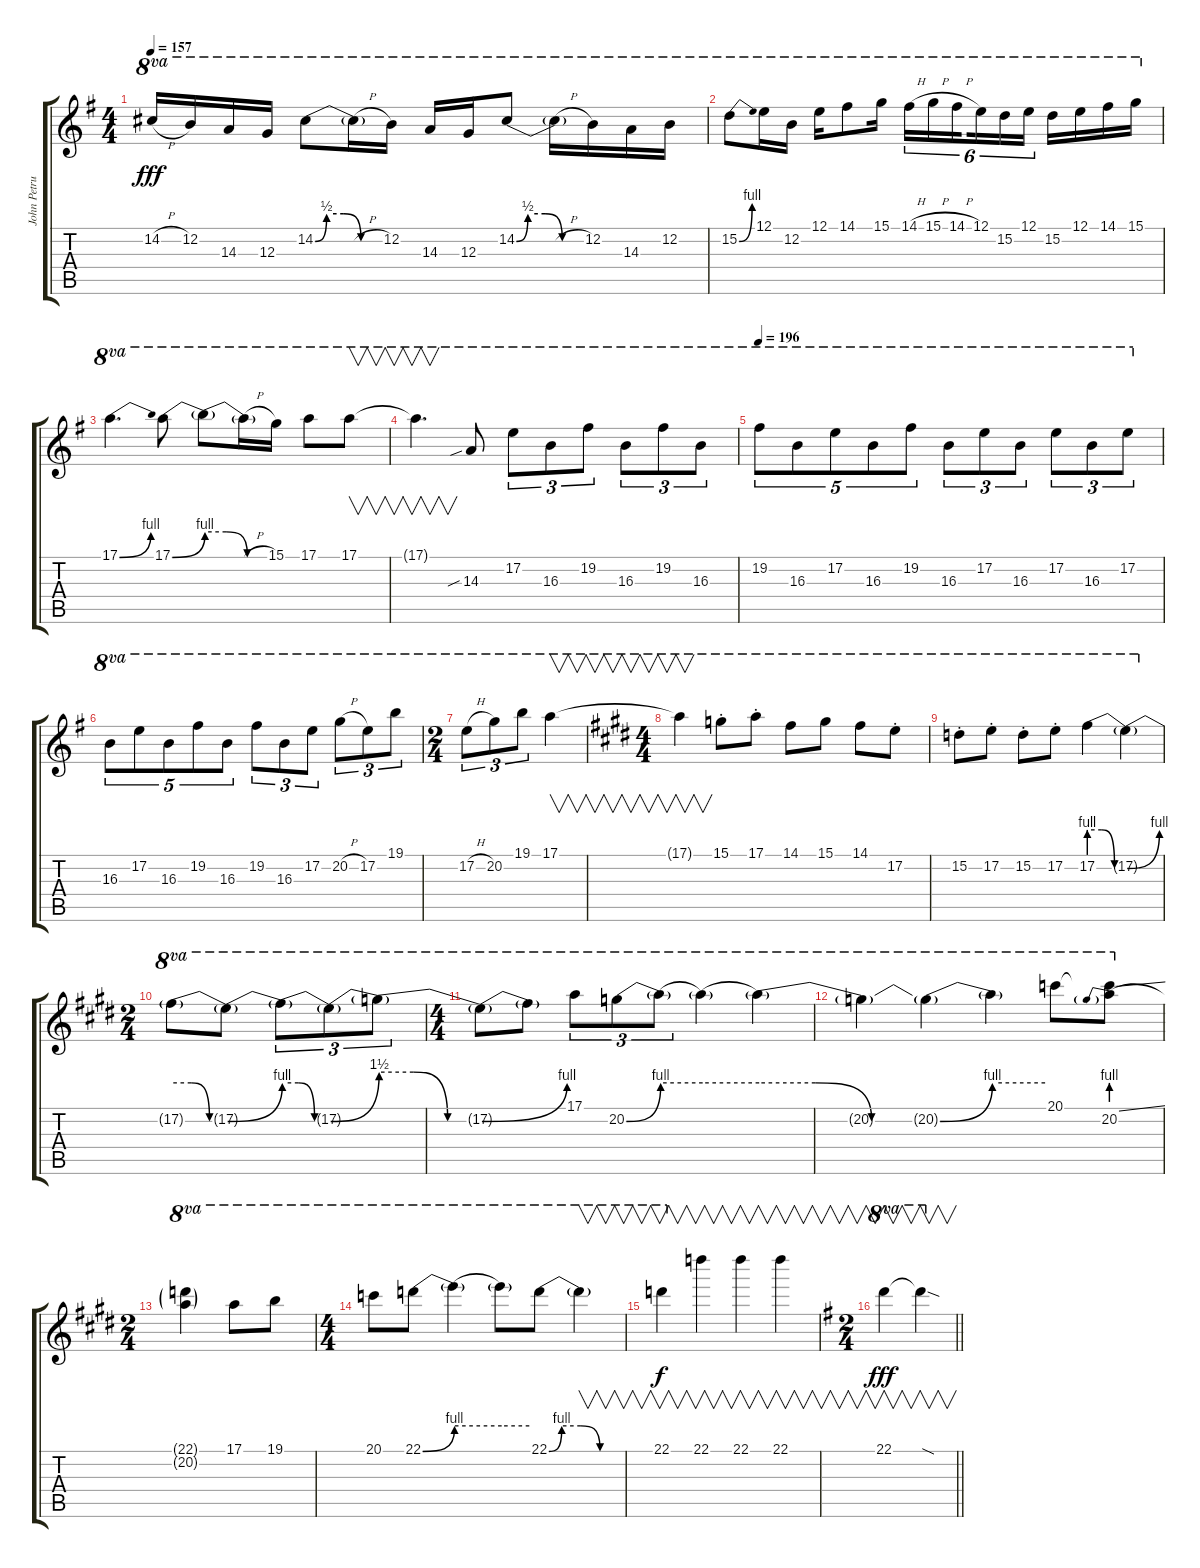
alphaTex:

\track ("John Petrucci" "John Petru") {instrument overdrivenguitar}
\staff {score tabs}
\tuning (E4 B3 G3 D3 A2 E2) {hide}
\ts (4 4)
\tempo 157
\clef g2
\ks g
14.2{h t}.16{ot 8va dy fff} 12.2.16{ot 8va} 14.3.16{ot 8va} 12.3.16{ot 8va} 14.2{be (custom 0 0 10 2 25 2 40 0 60 0)}.8{ot 8va} 14.2{h t}.16{ot 8va} 12.2.16{ot 8va} 14.3.16{ot 8va} 12.3.16{ot 8va} 14.2{be (custom 0 0 10 2 25 2 40 0 60 0)}.8{ot 8va} 14.2{h t}.16{ot 8va} 12.2.16{ot 8va} 14.3.16{ot 8va} 12.2.16{ot 8va} |
15.2{be (bend 0 0 60 4)}.8{ot 8va} 12.1.16{ot 8va} 12.2.16{ot 8va} 12.1.16{ot 8va} 14.1.8{ot 8va} 15.1.16{ot 8va} 14.1{h}.16{tu (6 4) ot 8va} 15.1{h}.16{tu (6 4) ot 8va} 14.1{h}.16{tu (6 4) ot 8va beam splitsecondary} 12.1.16{tu (6 4) ot 8va} 15.2.16{tu (6 4) ot 8va} 12.1.16{tu (6 4) ot 8va} 15.2.16{ot 8va} 12.1.16{ot 8va} 14.1.16{ot 8va} 15.1.16{ot 8va} |
17.1{be (bend 0 0 60 4)}.4{d ot 8va} 17.1{be (bend 0 0 60 4)}.8{ot 8va} 17.1{be (custom 0 4 20 4 40 0 60 0) t}.8{ot 8va} 17.1{h t}.16{ot 8va} 15.1.16{ot 8va} 17.1.8{ot 8va} 17.1.8{v ot 8va} |
17.1{t}.4{v d ot 8va} 14.3{sib}.8{ot 8va} 17.2.8{tu (3 2) ot 8va} 16.3.8{tu (3 2) ot 8va} 19.2.8{tu (3 2) ot 8va} 16.3.8{tu (3 2) ot 8va} 19.2.8{tu (3 2) ot 8va} 16.3.8{tu (3 2) ot 8va} |
\tempo 196
19.2.8{tu (5 4) ot 8va} 16.3.8{tu (5 4) ot 8va} 17.2.8{tu (5 4) ot 8va} 16.3.8{tu (5 4) ot 8va} 19.2.8{tu (5 4) ot 8va} 16.3.8{tu (3 2) ot 8va} 17.2.8{tu (3 2) ot 8va} 16.3.8{tu (3 2) ot 8va} 17.2.8{tu (3 2) ot 8va} 16.3.8{tu (3 2) ot 8va} 17.2.8{tu (3 2) ot 8va} |
16.3.8{tu (5 4) ot 8va} 17.2.8{tu (5 4) ot 8va} 16.3.8{tu (5 4) ot 8va} 19.2.8{tu (5 4) ot 8va} 16.3.8{tu (5 4) ot 8va} 19.2.8{tu (3 2) ot 8va} 16.3.8{tu (3 2) ot 8va} 17.2.8{tu (3 2) ot 8va} 20.2{h}.8{tu (3 2) ot 8va} 17.2.8{tu (3 2) ot 8va} 19.1.8{tu (3 2) ot 8va} |
\ts (2 4)
17.2{h}.8{tu (3 2) ot 8va} 20.2.8{tu (3 2) ot 8va} 19.1.8{tu (3 2) ot 8va} 17.1.4{v ot 8va} |
\ts (4 4)
\ks e
17.1{t}.4{v ot 8va} 15.1{st}.8{ot 8va} 17.1{st}.8{ot 8va} 14.1.8{ot 8va} 15.1.8{ot 8va} 14.1.8{ot 8va} 17.2{st}.8{ot 8va} |
\ks c#minor
15.2{st}.8{ot 8va} 17.2{st}.8{ot 8va} 15.2{st}.8{ot 8va} 17.2{st}.8{ot 8va} 17.2{be (custom 0 4 20 4 40 0 60 0)}.4{ot 8va} 17.2{be (bend 0 0 60 4) t}.4{ot 8va} |
\ts (2 4)
17.2{be (custom 0 4 20 4 40 0 60 0) t}.8{ot 8va} 17.2{be (bend 0 0 60 4) t}.8{ot 8va} 17.2{be (custom 0 4 20 4 40 0 60 0) t}.8{tu (3 2) ot 8va} 17.2{be (bend 0 0 60 6) t}.8{tu (3 2) ot 8va} 17.2{be (custom 0 6 20 6 40 0 60 0) t}.8{tu (3 2) ot 8va} |
\ts (4 4)
\ks e
17.2{be (bend 0 0 60 4) t}.8{ot 8va} 17.2{t}.8{ot 8va} 17.1.8{tu (3 2) ot 8va} 20.2{be (bend 0 0 60 4)}.8{tu (3 2) ot 8va} 20.2{be (hold 0 4 60 4) t}.8{tu (3 2) ot 8va} 20.2{be (hold 0 4 60 4) t}.4{ot 8va} 20.2{be (custom 0 4 20 4 40 0 60 0) t}.4{ot 8va} |
\ks c#minor
20.2{t}.4{ot 8va} 20.2{be (bend 0 0 60 4) t}.4{ot 8va} 20.2{be (hold 0 4 60 4) t}.4{ot 8va} 20.1.8{ot 8va} (20.1{ss t} 20.2{be (prebend 0 4 60 4)}).8{ot 8va} |
\ts (2 4)
(22.1{g} 20.2{t}).4{ot 8va} 17.1.8{ot 8va} 19.1.8{ot 8va} |
\ts (4 4)
20.1.8{ot 8va} 22.1{be (bend 0 0 60 4)}.8{ot 8va} 22.1{be (hold 0 4 60 4) t}.4{ot 8va} 22.1{be (hold 0 4 60 4) t}.8{ot 8va} 22.1{be (custom 0 0 10 4 25 4 40 0 60 0)}.8{ot 8va} 22.1{t}.4{v ot 8va} |
22.1.4{v ot 8va dy f} 22.1.4{v} 22.1.4{v} 22.1.4{v} |
\ts (2 4)
\barLineRight lightlight
\ks g
22.1.4{v ot 8va dy fff} 22.1{sod t}.4{v ot 8va}
